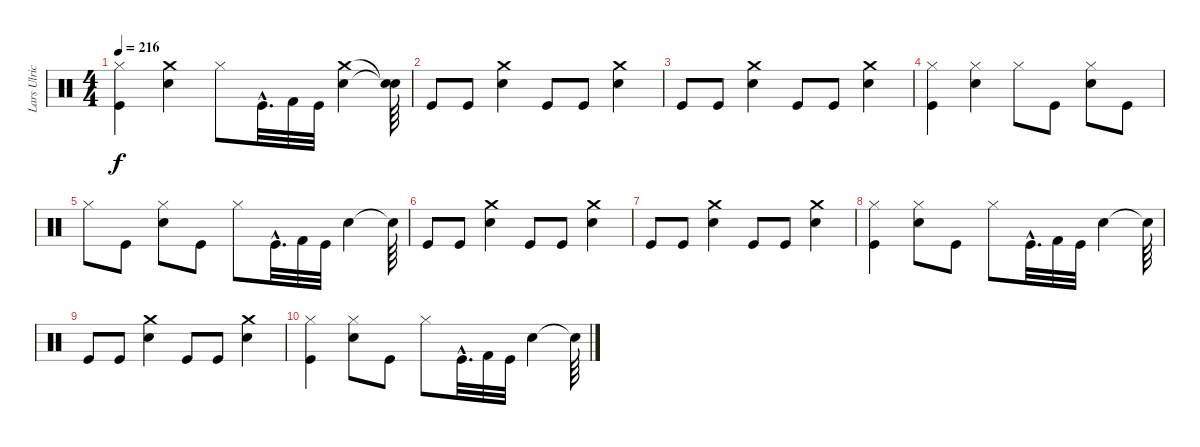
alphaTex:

\track ("Lars Ulrich" "Lars Ulric") {instrument percussion}
\staff {score}
\articulation defaults
\ts (4 4)
\tempo 216
\clef neutral
\ks c
("Hi-Hat (closed)" "Kick (hit)").4{dy f} ("Crash medium (hit)" "Snare (hit) 2").4 "Hi-Hat (closed)".8 "Kick (hit)"{hac}.32{d} "Kick (hit) 2".32 "Kick (hit)".32 ("Crash medium (hit)" "Snare (hit) 2").4 ("Snare (hit)"{t} "Snare (hit)"{t}).64 |
"Kick (hit)".8 "Kick (hit)".8 ("Snare (hit) 2" "Crash medium (hit)").4 "Kick (hit)".8 "Kick (hit)".8 ("Snare (hit) 2" "Crash medium (hit)").4 |
"Kick (hit)".8 "Kick (hit)".8 ("Snare (hit) 2" "Crash medium (hit)").4 "Kick (hit)".8 "Kick (hit)".8 ("Snare (hit) 2" "Crash medium (hit)").4 |
("Kick (hit)" "Hi-Hat (closed)").4 ("Hi-Hat (closed)" "Snare (hit) 2").4 "Hi-Hat (closed)".8 "Kick (hit)".8 ("Snare (hit) 2" "Hi-Hat (closed)").8 "Kick (hit)".8 |
"Hi-Hat (closed)".8 "Kick (hit)".8 ("Snare (hit) 2" "Hi-Hat (closed)").8 "Kick (hit)".8 "Hi-Hat (closed)".8 "Kick (hit)"{hac}.32{d} "Kick (hit) 2".32 "Kick (hit)".32 "Snare (hit) 2".4 "Snare (hit)"{t}.64 |
"Kick (hit)".8 "Kick (hit)".8 ("Snare (hit) 2" "Crash medium (hit)").4 "Kick (hit)".8 "Kick (hit)".8 ("Snare (hit) 2" "Crash medium (hit)").4 |
"Kick (hit)".8 "Kick (hit)".8 ("Snare (hit) 2" "Crash medium (hit)").4 "Kick (hit)".8 "Kick (hit)".8 ("Snare (hit) 2" "Crash medium (hit)").4 |
("Kick (hit)" "Hi-Hat (closed)").4 ("Snare (hit) 2" "Hi-Hat (closed)").8 "Kick (hit)".8 "Hi-Hat (closed)".8 "Kick (hit)"{hac}.32{d} "Kick (hit) 2".32 "Kick (hit)".32 "Snare (hit) 2".4 "Snare (hit)"{t}.64 |
"Kick (hit)".8 "Kick (hit)".8 ("Snare (hit) 2" "Crash medium (hit)").4 "Kick (hit)".8 "Kick (hit)".8 ("Snare (hit) 2" "Crash medium (hit)").4 |
("Kick (hit)" "Hi-Hat (closed)").4 ("Snare (hit) 2" "Hi-Hat (closed)").8 "Kick (hit)".8 "Hi-Hat (closed)".8 "Kick (hit)"{hac}.32{d} "Kick (hit) 2".32 "Kick (hit)".32 "Snare (hit) 2".4 "Snare (hit)"{t}.64
